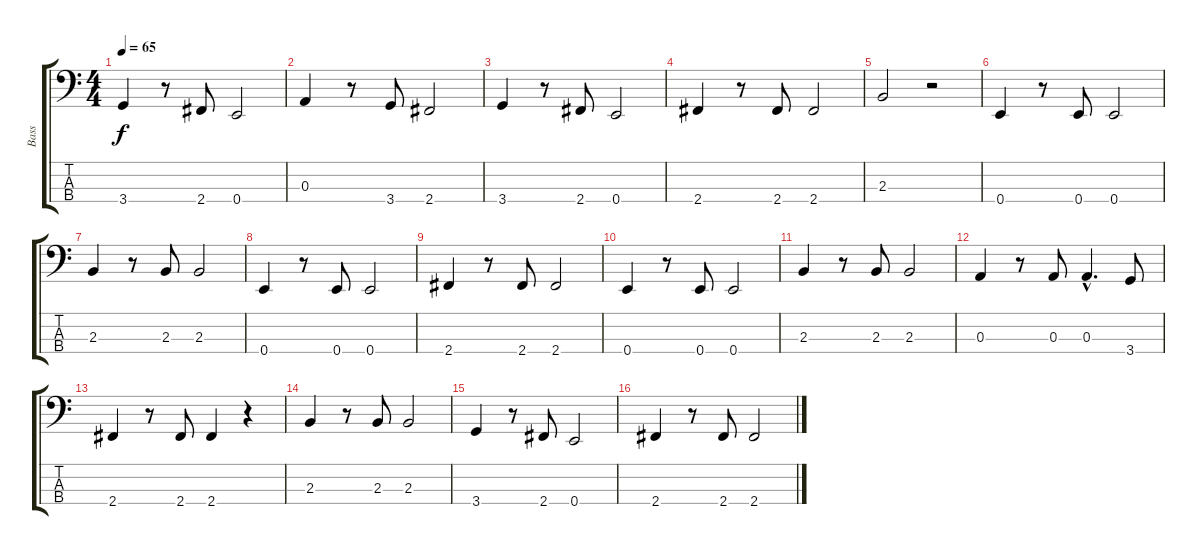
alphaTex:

\track ("Bass" "Bass") {instrument electricbassfinger}
\staff {score tabs}
\tuning (G2 D2 A1 E1) {hide}
\ts (4 4)
\tempo 65
\clef f4
\ks c
3.4.4{dy f} r.8 2.4.8 0.4.2 |
0.3.4 r.8 3.4.8 2.4.2 |
3.4.4 r.8 2.4.8 0.4.2 |
2.4.4 r.8 2.4.8 2.4.2 |
2.3.2 r.2 |
0.4.4 r.8 0.4.8 0.4.2 |
2.3.4 r.8 2.3.8 2.3.2 |
0.4.4 r.8 0.4.8 0.4.2 |
2.4.4 r.8 2.4.8 2.4.2 |
0.4.4 r.8 0.4.8 0.4.2 |
2.3.4 r.8 2.3.8 2.3.2 |
0.3.4 r.8 0.3.8 0.3{hac}.4{d} 3.4.8 |
2.4.4 r.8 2.4.8 2.4.4 r.4 |
2.3.4 r.8 2.3.8 2.3.2 |
3.4.4 r.8 2.4.8 0.4.2 |
2.4.4 r.8 2.4.8 2.4.2
